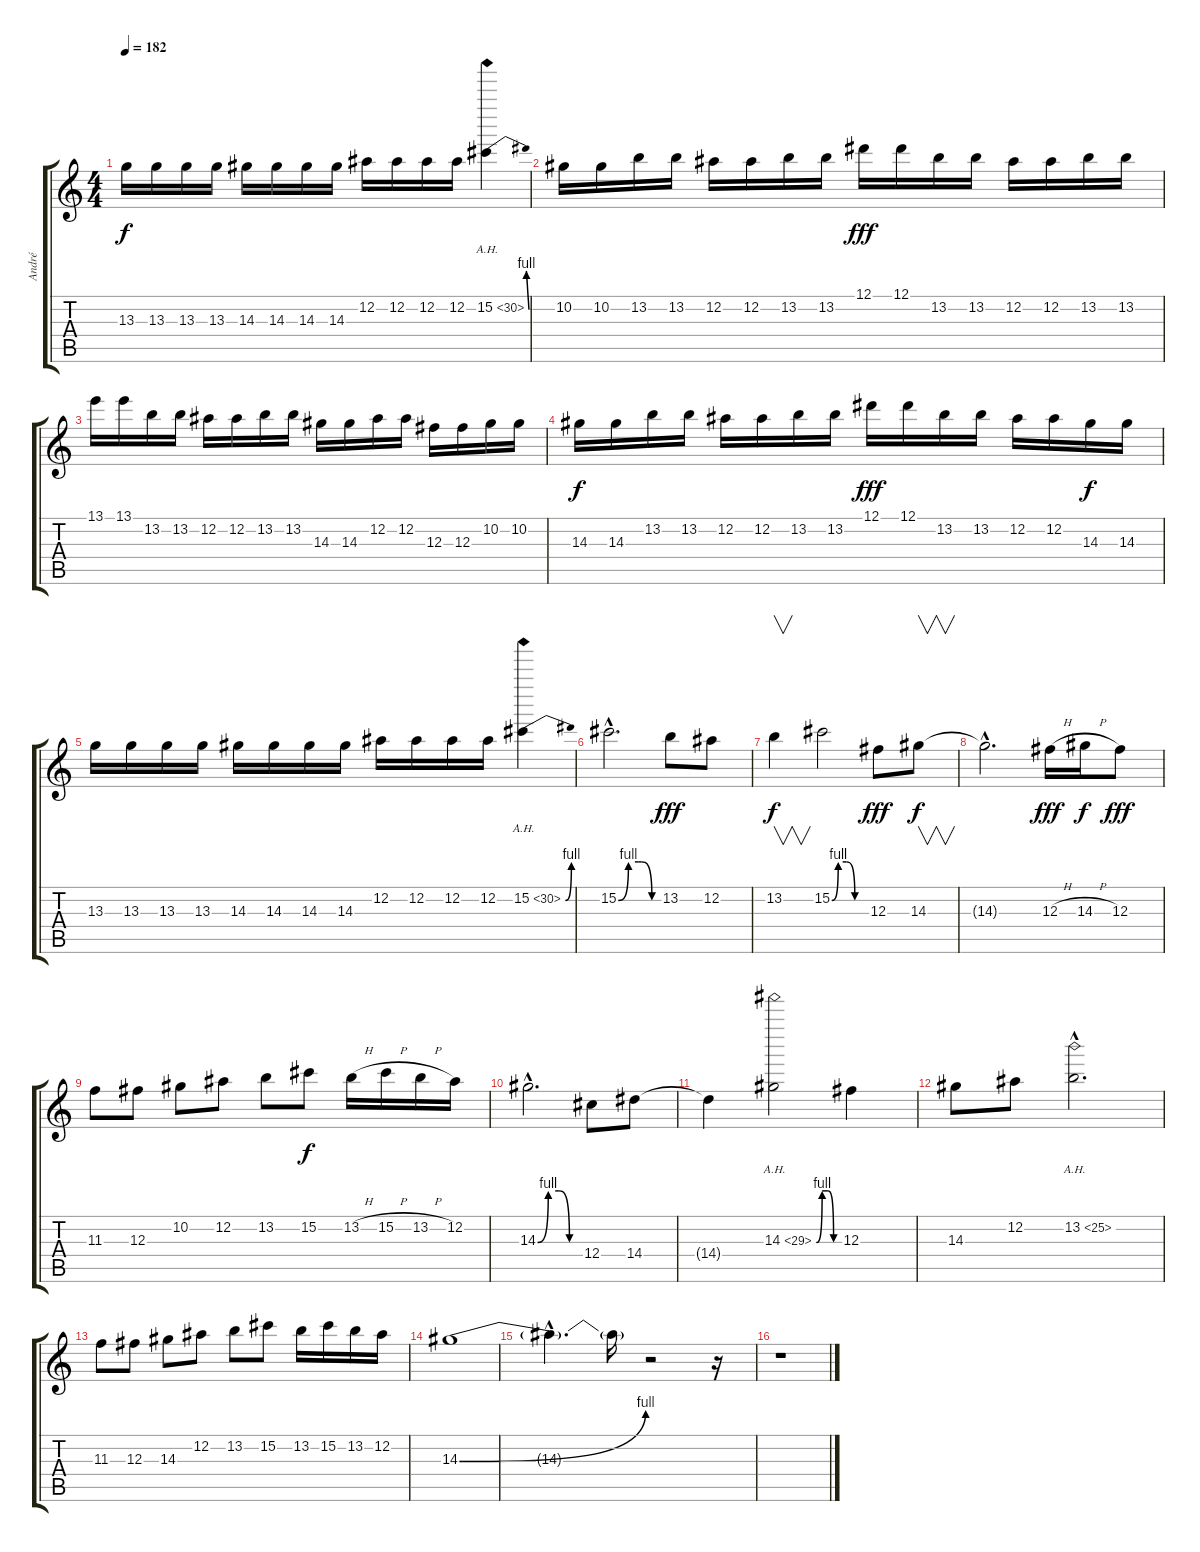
\track ("André" "André") {instrument distortionguitar}
\staff {score tabs}
\tuning (Eb4 Bb3 Gb3 Db3 Ab2 Eb2) {hide}
\ts (4 4)
\tempo 182
\clef g2
\ks c
13.3.16{dy f} 13.3.16 13.3.16 13.3.16 14.3.16 14.3.16 14.3.16 14.3.16 12.2.16 12.2.16 12.2.16 12.2.16 15.2{be (bend 0 0 60 4) ah 15}.4 |
10.2.16 10.2.16 13.2.16 13.2.16 12.2.16 12.2.16 13.2.16 13.2.16 12.1.16{dy fff} 12.1.16 13.2.16 13.2.16 12.2.16 12.2.16 13.2.16 13.2.16 |
13.1.16 13.1.16 13.2.16 13.2.16 12.2.16 12.2.16 13.2.16 13.2.16 14.3.16 14.3.16 12.2.16 12.2.16 12.3.16 12.3.16 10.2.16 10.2.16 |
14.3.16{dy f} 14.3.16 13.2.16 13.2.16 12.2.16 12.2.16 13.2.16 13.2.16 12.1.16{dy fff} 12.1.16 13.2.16 13.2.16 12.2.16 12.2.16 14.3.16{dy f} 14.3.16 |
13.3.16 13.3.16 13.3.16 13.3.16 14.3.16 14.3.16 14.3.16 14.3.16 12.2.16 12.2.16 12.2.16 12.2.16 15.2{be (bend 0 0 60 4) ah 15}.4 |
15.2{be (custom 0 0 15 4 30 4 34 4 50 0 60 0) hac}.2{d} 13.2.8{dy fff} 12.2.8 |
13.2.4{v dy f} 15.2{be (custom 0 0 11 4 25 4 40 0 60 0)}.2 12.3.8{dy fff} 14.3.8{v dy f} |
14.3{hac t}.2{d} 12.3{h}.16{dy fff} 14.3{h}.16{dy f} 12.3.8{dy fff} |
11.3.8 12.3.8 10.2.8 12.2.8 13.2.8 15.2.8{dy f} 13.2{h}.16 15.2{h}.16 13.2{h}.16 12.2.16 |
14.3{be (custom 0 0 15 4 30 4 45 0 60 0) hac}.2{d} 12.4.8 14.4.8 |
14.4{t}.4 14.3{be (custom 0 0 15 4 30 4 45 0 60 0) ah 15}.2 12.3.4 |
14.3.8 12.2.8 13.2{ah 12 hac}.2{d} |
11.3.8 12.3.8 14.3.8 12.2.8 13.2.8 15.2.8 13.2.16 15.2.16 13.2.16 12.2.16 |
14.3{be (bend 0 0 60 4)}.1 |
14.3{hac t}.4{d} 14.3{t}.16 r.2 r.16 |
r.1
